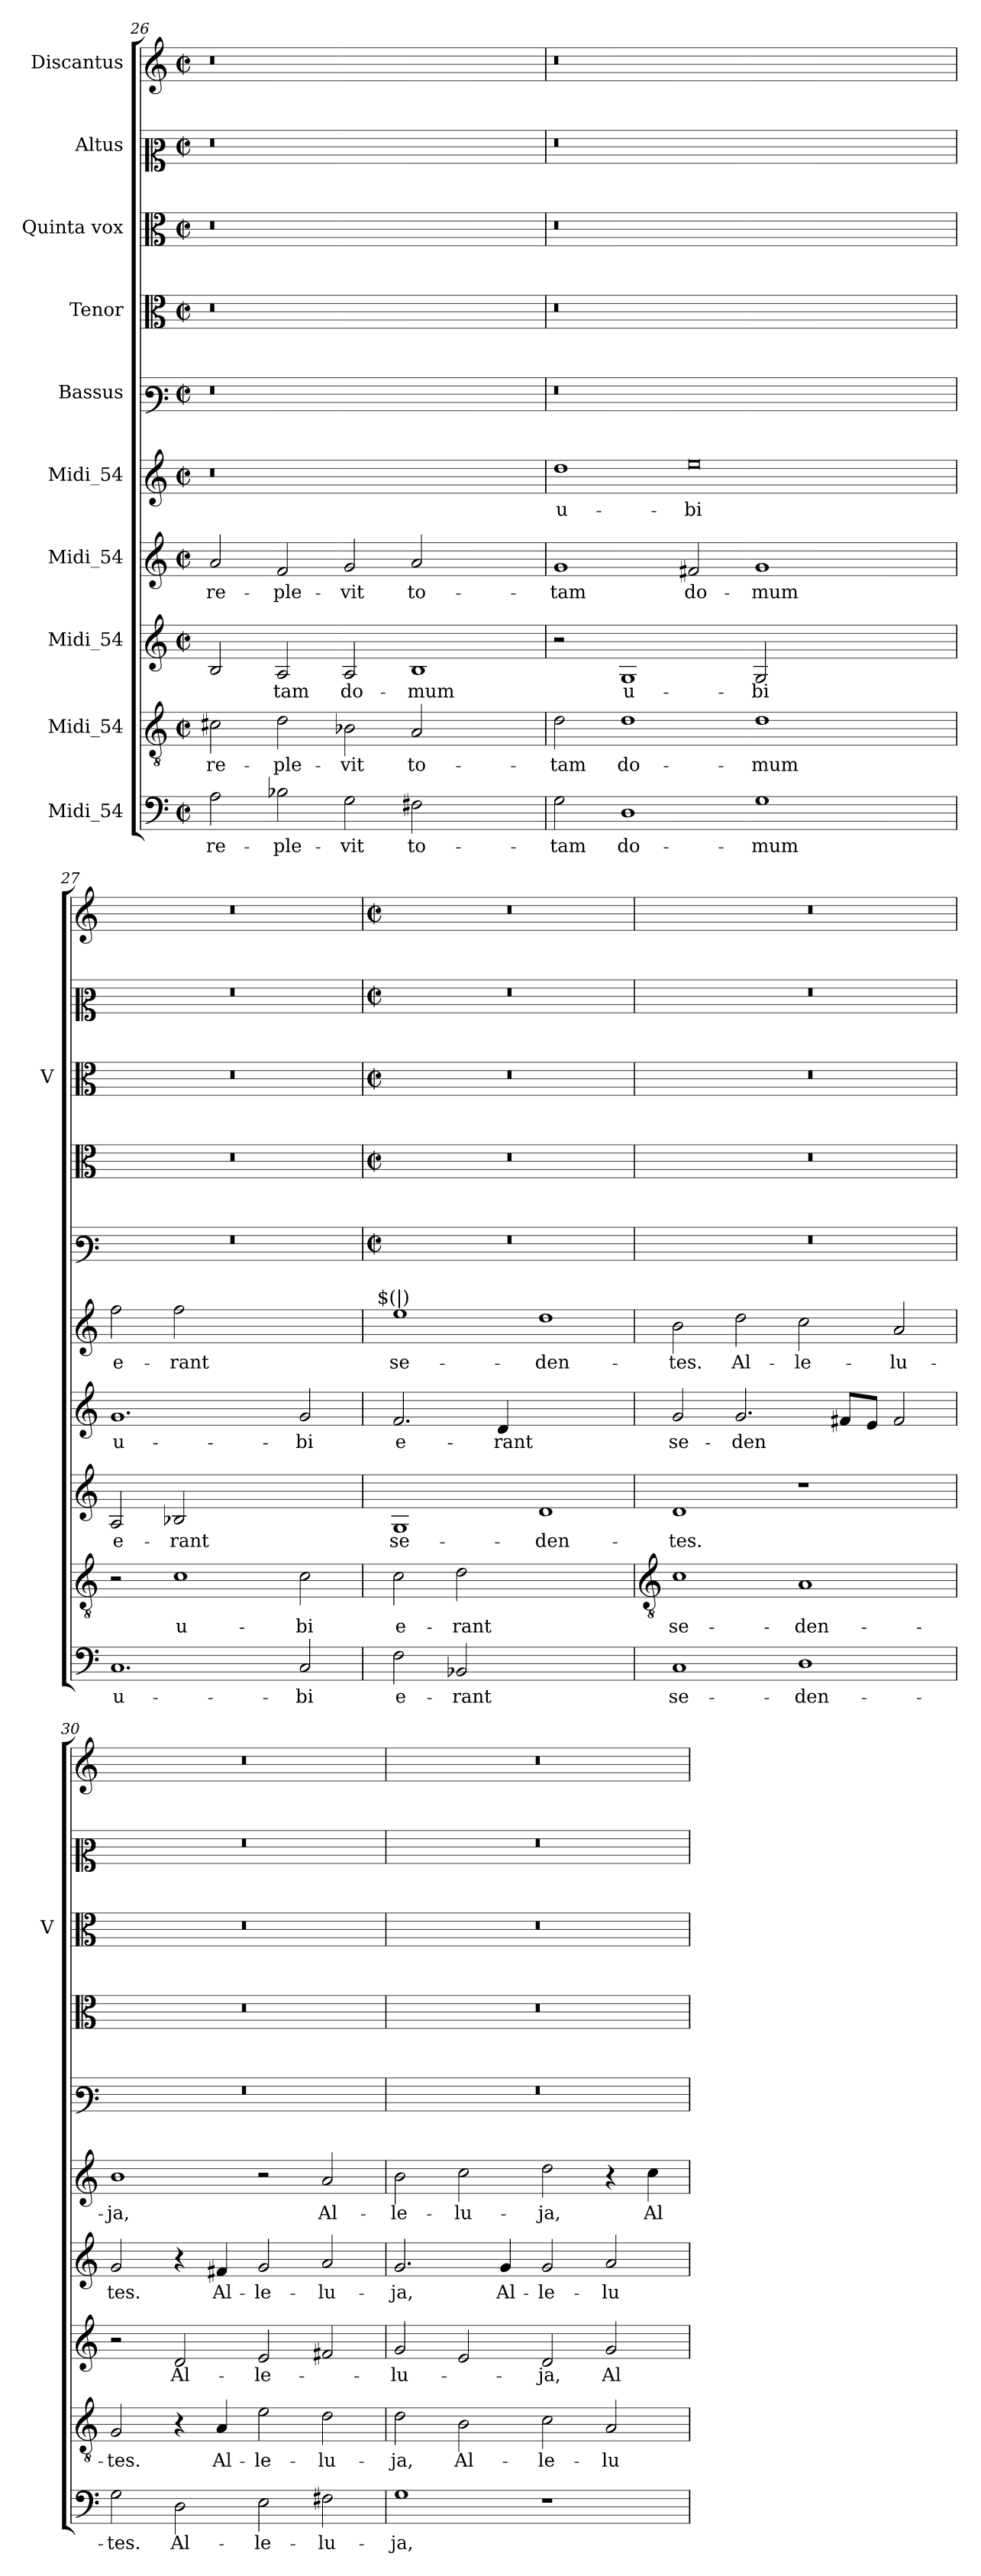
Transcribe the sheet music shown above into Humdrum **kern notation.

**kern	**text	**kern	**text	**kern	**text	**kern	**text	**kern	**text	**kern	**kern	**kern	**kern	**kern
*part10	*part10	*part9	*part9	*part8	*part8	*part7	*part7	*part6	*part6	*part5	*part4	*part3	*part2	*part1
*staff10	*staff10	*staff9	*staff9	*staff8	*staff8	*staff7	*staff7	*staff6	*staff6	*staff5	*staff4	*staff3	*staff2	*staff1
*I"Midi_54	*	*I"Midi_54	*	*I"Midi_54	*	*I"Midi_54	*	*I"Midi_54	*	*I"Bassus	*I"Tenor	*I"Quinta vox	*I"Altus	*I"Discantus
*	*	*	*	*	*	*	*	*	*	*	*	*I'V	*	*
*clefF4	*	*clefGv2	*	*clefG2	*	*clefG2	*	*clefG2	*	*clefF3	*clefC3	*clefC3	*clefC2	*clefG2
*k[]	*	*k[]	*	*k[]	*	*k[]	*	*k[]	*	*k[]	*k[]	*k[]	*k[]	*k[]
*C:	*	*C:	*	*C:	*	*C:	*	*C:	*	*C:	*C:	*C:	*C:	*C:
*M4/2	*	*M4/2	*	*M4/2	*	*M4/2	*	*M4/2	*	*M4/2	*M4/2	*M4/2	*M4/2	*M4/2
*met(c|)	*	*met(c|)	*	*met(c|)	*	*met(c|)	*	*met(c|)	*	*met(c|)	*met(c|)	*met(c|)	*met(c|)	*met(c|)
=26	=26	=26	=26	=26	=26	=26	=26	=26	=26	=26	=26	=26	=26	=26
!	!LO:LY:b	!	!LO:LY:b	!	!	!	!LO:LY:b	!	!	!	!	!	!	!
2A	re-	2c#X	re-	2B	.	2a	re-	0r	.	0r	0r	0r	0r	0r
!	!LO:LY:b	!	!LO:LY:b	!	!LO:LY:b	!	!LO:LY:b	!	!	!	!	!	!	!
2B-X	-ple-	2d	-ple-	2A	-tam	2f	-ple-	.	.	.	.	.	.	.
!	!LO:LY:b	!	!LO:LY:b	!	!LO:LY:b	!	!LO:LY:b	!	!	!	!	!	!	!
2G	-vit	2B-X	-vit	2A	do-	2g	-vit	.	.	.	.	.	.	.
!	!LO:LY:b	!	!LO:LY:b	!	!LO:LY:b	!	!LO:LY:b	!	!	!	!	!	!	!
2F#X	to-	2A	to-	1B	-mum	2a	to-	.	.	.	.	.	.	.
2ryy	.	2ryy	.	.	.	2ryy	.	2ryy	.	2ryy	2ryy	2ryy	2ryy	2ryy
=26	=26	=26	=26	=26	=26	=26	=26	=26	=26	=26	=26	=26	=26	=26
!	!LO:LY:b	!	!LO:LY:b	!	!	!	!LO:LY:b	!	!LO:LY:b	!	!	!	!	!
2G	-tam	2d	-tam	2r	.	1g	-tam	1dd	u-	0.r	0.r	0.r	0.r	0.r
!	!LO:LY:b	!	!LO:LY:b	!	!LO:LY:b	!	!	!	!	!	!	!	!	!
1D	do-	1d	do-	1G	u-	.	.	.	.	.	.	.	.	.
!	!	!	!	!	!	!	!LO:LY:b	!	!LO:LY:b	!	!	!	!	!
.	.	.	.	.	.	2f#X	do-	0ee	-bi	.	.	.	.	.
!	!LO:LY:b	!	!LO:LY:b	!	!LO:LY:b	!	!LO:LY:b	!	!	!	!	!	!	!
1G	-mum	1d	-mum	2G	-bi	1g	-mum	.	.	.	.	.	.	.
.	.	.	.	1ryy	.	.	.	.	.	.	.	.	.	.
2ryy	.	2ryy	.	.	.	2ryy	.	.	.	.	.	.	.	.
=27	=27	=27	=27	=27	=27	=27	=27	=27	=27	=27	=27	=27	=27	=27
!	!LO:LY:b	!	!	!	!LO:LY:b	!	!LO:LY:b	!	!LO:LY:b	!	!	!	!	!
1.C	u-	2r	.	2A	e-	1.g	u-	2ff	e-	0r	0r	0r	0r	0r
!	!	!	!LO:LY:b	!	!LO:LY:b	!	!	!	!LO:LY:b	!	!	!	!	!
.	.	1c	u-	2B-X	-rant	.	.	2ff	-rant	.	.	.	.	.
.	.	.	.	1ryy	.	.	.	1ryy	.	.	.	.	.	.
!	!LO:LY:b	!	!LO:LY:b	!	!	!	!LO:LY:b	!	!	!	!	!	!	!
2C	-bi	2c	-bi	.	.	2g	-bi	.	.	.	.	.	.	.
!!LO:LB:g=z
=28	=28	=28	=28	=28	=28	=28	=28	=28	=28	=28	=28	=28	=28	=28
*	*	*	*	*	*	*	*	*	*	*M4/2	*M4/2	*M4/2	*M4/2	*M4/2
*	*	*	*	*	*	*	*	*	*	*met(c|)	*met(c|)	*met(c|)	*met(c|)	*met(c|)
!	!	!	!	!	!	!	!	!LO:TX:a:cj:t=$(|)	!	!	!	!	!	!
!	!LO:LY:b	!	!LO:LY:b	!	!LO:LY:b	!	!LO:LY:b	!	!LO:LY:b	!	!	!	!	!
2F	e-	2c	e-	1G	se-	2.f	e-	1ee	se-	0r	0r	0r	0r	0r
!	!LO:LY:b	!	!LO:LY:b	!	!	!	!	!	!	!	!	!	!	!
2BB-X	-rant	2d	-rant	.	.	.	.	.	.	.	.	.	.	.
!	!	!	!	!	!	!	!LO:LY:b	!	!	!	!	!	!	!
.	.	.	.	.	.	4d	-rant	.	.	.	.	.	.	.
!	!	!	!	!	!LO:LY:b	!	!	!	!LO:LY:b	!	!	!	!	!
1ryy	.	1ryy	.	1d	-den-	1ryy	.	1dd	-den-	.	.	.	.	.
!!LO:LB:g=z
=29	=29	=29	=29	=29	=29	=29	=29	=29	=29	=29	=29	=29	=29	=29
*	*	*clefGv2	*	*	*	*	*	*	*	*	*	*	*	*
!	!LO:LY:b	!	!LO:LY:b	!	!LO:LY:b	!	!LO:LY:b	!	!LO:LY:b	!	!	!	!	!
1C	se-	1c	se-	1d	-tes.	2g	se-	2b	-tes.	0r	0r	0r	0r	0r
!	!	!	!	!	!	!	!LO:LY:b	!	!LO:LY:b	!	!	!	!	!
.	.	.	.	.	.	2.g	-den	2dd	Al-	.	.	.	.	.
!	!LO:LY:b	!	!LO:LY:b	!	!	!	!	!	!LO:LY:b	!	!	!	!	!
1D	-den-	1A	-den-	1r	.	.	.	2cc	-le-	.	.	.	.	.
.	.	.	.	.	.	8f#L	.	.	.	.	.	.	.	.
.	.	.	.	.	.	8eJ	.	.	.	.	.	.	.	.
!	!	!	!	!	!	!	!	!	!LO:LY:b	!	!	!	!	!
.	.	.	.	.	.	2f#	.	2a	-lu-	.	.	.	.	.
=30	=30	=30	=30	=30	=30	=30	=30	=30	=30	=30	=30	=30	=30	=30
!	!LO:LY:b	!	!LO:LY:b	!	!	!	!LO:LY:b	!	!LO:LY:b	!	!	!	!	!
2G	-tes.	2G	-tes.	2r	.	2g	tes.	1b	-ja,	0r	0r	0r	0r	0r
!	!LO:LY:b	!	!	!	!LO:LY:b	!	!	!	!	!	!	!	!	!
2D	Al-	4r	.	2d	Al-	4r	.	.	.	.	.	.	.	.
!	!	!	!LO:LY:b	!	!	!	!LO:LY:b	!	!	!	!	!	!	!
.	.	4A	Al-	.	.	4f#X	Al-	.	.	.	.	.	.	.
!	!LO:LY:b	!	!LO:LY:b	!	!LO:LY:b	!	!LO:LY:b	!	!	!	!	!	!	!
2E	-le-	2e	-le-	2e	-le-	2g	-le-	2r	.	.	.	.	.	.
!	!LO:LY:b	!	!LO:LY:b	!	!	!	!LO:LY:b	!	!LO:LY:b	!	!	!	!	!
2F#X	-lu-	2d	-lu-	2f#X	.	2a	-lu-	2a	Al-	.	.	.	.	.
=31	=31	=31	=31	=31	=31	=31	=31	=31	=31	=31	=31	=31	=31	=31
!	!LO:LY:b	!	!LO:LY:b	!	!LO:LY:b	!	!LO:LY:b	!	!LO:LY:b	!	!	!	!	!
1G	-ja,	2d	-ja,	2g	-lu-	2.g	-ja,	2b	-le-	0r	0r	0r	0r	0r
!	!	!	!LO:LY:b	!	!	!	!	!	!LO:LY:b	!	!	!	!	!
.	.	2B	Al-	2e	.	.	.	2cc	-lu-	.	.	.	.	.
!	!	!	!	!	!	!	!LO:LY:b	!	!	!	!	!	!	!
.	.	.	.	.	.	4g	Al-	.	.	.	.	.	.	.
!	!	!	!LO:LY:b	!	!LO:LY:b	!	!LO:LY:b	!	!LO:LY:b	!	!	!	!	!
1r	.	2c	-le-	2d	-ja,	2g	-le-	2dd	-ja,	.	.	.	.	.
!	!	!	!LO:LY:b	!	!LO:LY:b	!	!LO:LY:b	!	!	!	!	!	!	!
.	.	2A	-lu-	2g	Al-	2a	-lu-	4r	.	.	.	.	.	.
!	!	!	!	!	!	!	!	!	!LO:LY:b	!	!	!	!	!
.	.	.	.	.	.	.	.	4cc	Al-	.	.	.	.	.
=	=	=	=	=	=	=	=	=	=	=	=	=	=	=
*-	*-	*-	*-	*-	*-	*-	*-	*-	*-	*-	*-	*-	*-	*-
